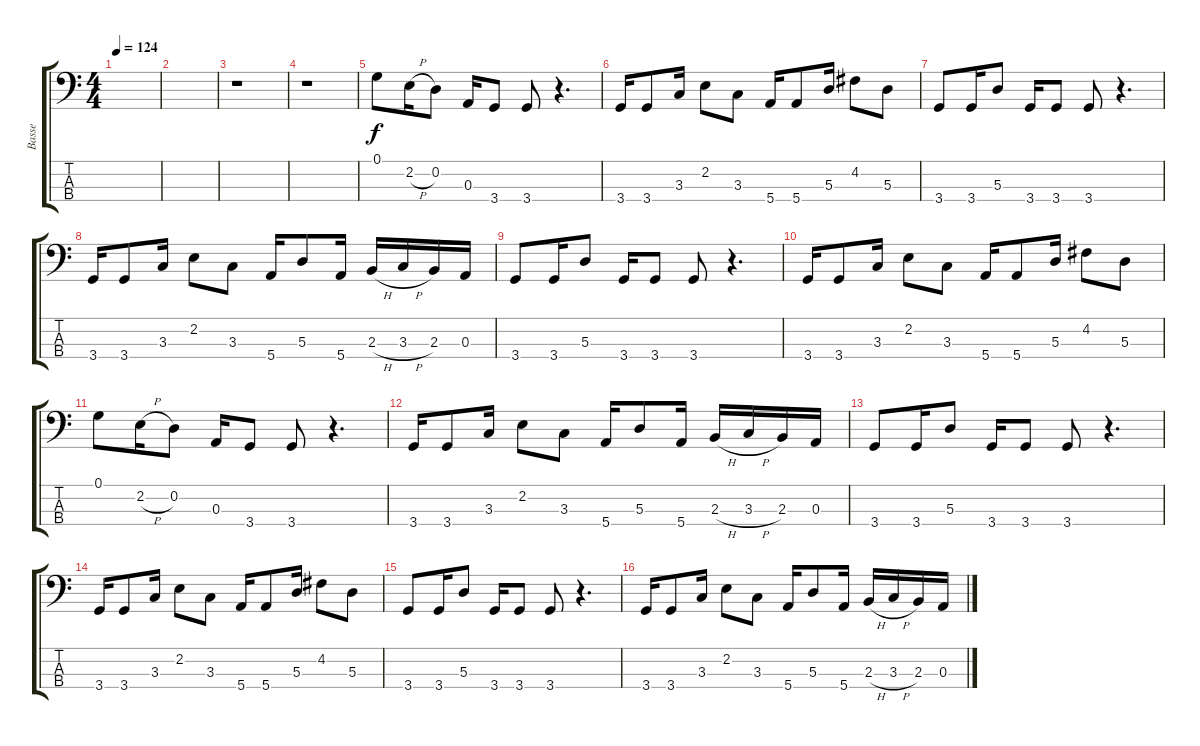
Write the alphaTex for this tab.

\track ("Basse" "Basse") {instrument electricbassfinger}
\staff {score tabs}
\tuning (G2 D2 A1 E1) {hide}
\ts (4 4)
\tempo 124
\clef f4
\ks c
|
|
r.1{volume 16 instrument electricbassfinger} |
r.1 |
0.1.8 2.2{h}.16 0.2.8 0.3.16 3.4.8 3.4.8 r.4{d} |
3.4.16 3.4.8 3.3.16 2.2.8 3.3.8 5.4.16 5.4.8 5.3.16 4.2.8 5.3.8 |
3.4.8 3.4.16 5.3.8 3.4.16 3.4.8 3.4.8 r.4{d} |
3.4.16 3.4.8 3.3.16 2.2.8 3.3.8 5.4.16 5.3.8 5.4.16 2.3{h}.16 3.3{h}.16 2.3.16 0.3.16 |
3.4.8 3.4.16 5.3.8 3.4.16 3.4.8 3.4.8 r.4{d} |
3.4.16 3.4.8 3.3.16 2.2.8 3.3.8 5.4.16 5.4.8 5.3.16 4.2.8 5.3.8 |
0.1.8 2.2{h}.16 0.2.8 0.3.16 3.4.8 3.4.8 r.4{d} |
3.4.16 3.4.8 3.3.16 2.2.8 3.3.8 5.4.16 5.3.8 5.4.16 2.3{h}.16 3.3{h}.16 2.3.16 0.3.16 |
3.4.8 3.4.16 5.3.8 3.4.16 3.4.8 3.4.8 r.4{d} |
3.4.16 3.4.8 3.3.16 2.2.8 3.3.8 5.4.16 5.4.8 5.3.16 4.2.8 5.3.8 |
3.4.8 3.4.16 5.3.8 3.4.16 3.4.8 3.4.8 r.4{d} |
3.4.16 3.4.8 3.3.16 2.2.8 3.3.8 5.4.16 5.3.8 5.4.16 2.3{h}.16 3.3{h}.16 2.3.16 0.3.16
